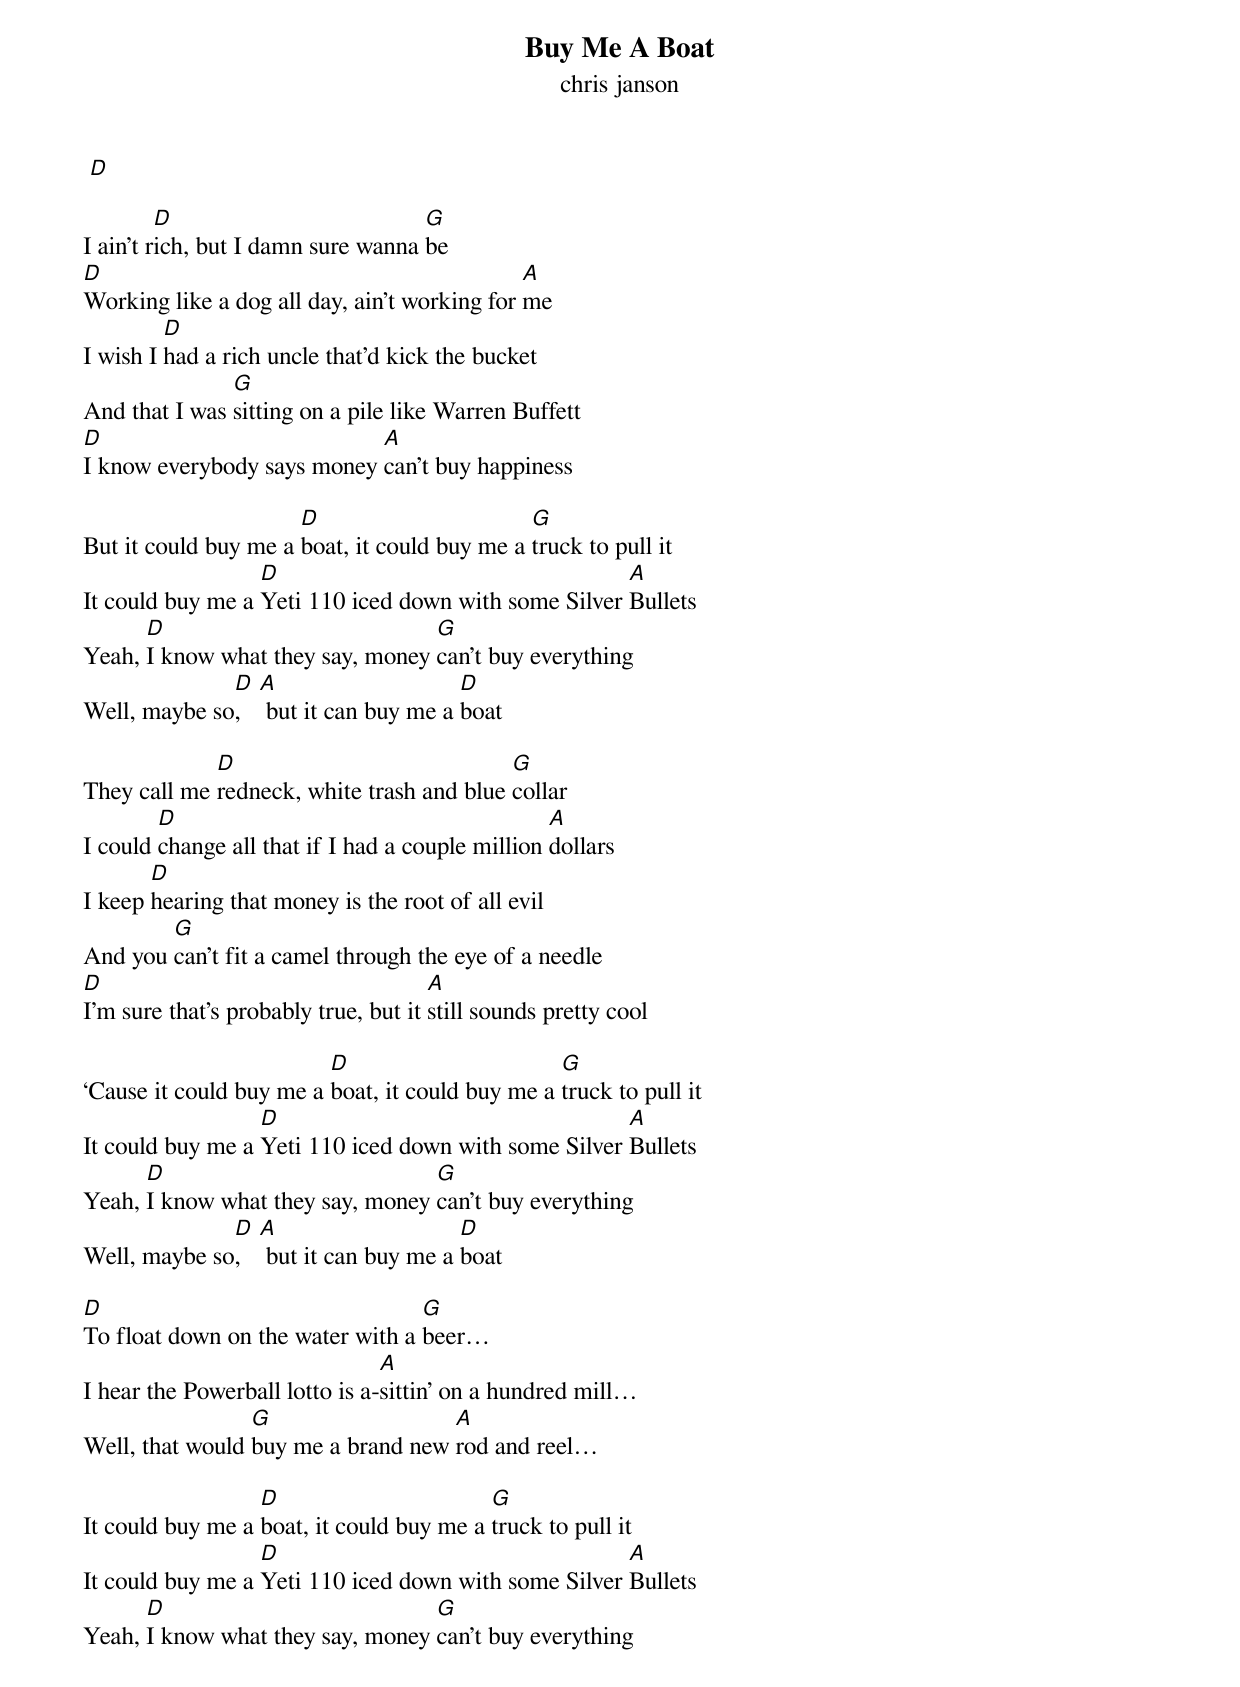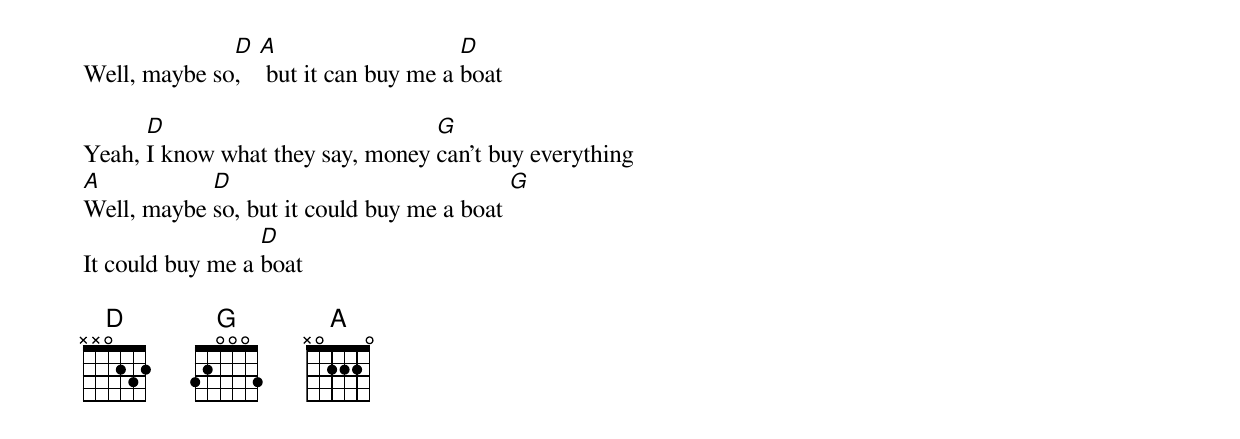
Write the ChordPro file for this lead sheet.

{title: Buy Me A Boat}
{subtitle: chris janson}
 [D]

I ain’t r[D]ich, but I damn sure wanna [G]be
[D]Working like a dog all day, ain’t working for [A]me
I wish I [D]had a rich uncle that’d kick the bucket
And that I was [G]sitting on a pile like Warren Buffett
[D]I know everybody says money [A]can’t buy happiness

But it could buy me a [D]boat, it could buy me a [G]truck to pull it
It could buy me a [D]Yeti 110 iced down with some Silver [A]Bullets
Yeah, [D]I know what they say, money [G]can’t buy everything
Well, maybe so[D],   [A] but it can buy me a [D]boat

They call me [D]redneck, white trash and blue [G]collar
I could [D]change all that if I had a couple million [A]dollars
I keep [D]hearing that money is the root of all evil
And you [G]can’t fit a camel through the eye of a needle
[D]I’m sure that’s probably true, but it [A]still sounds pretty cool

‘Cause it could buy me a [D]boat, it could buy me a [G]truck to pull it
It could buy me a [D]Yeti 110 iced down with some Silver [A]Bullets
Yeah, [D]I know what they say, money [G]can’t buy everything
Well, maybe so[D],   [A] but it can buy me a [D]boat

[D]To float down on the water with a [G]beer…
I hear the Powerball lotto is a-[A]sittin’ on a hundred mill…
Well, that would [G]buy me a brand new [A]rod and reel…

It could buy me a [D]boat, it could buy me a [G]truck to pull it
It could buy me a [D]Yeti 110 iced down with some Silver [A]Bullets
Yeah, [D]I know what they say, money [G]can’t buy everything
Well, maybe so[D],   [A] but it can buy me a [D]boat

Yeah, [D]I know what they say, money [G]can’t buy everything
[A]Well, maybe [D]so, but it could buy me a boat [G]
It could buy me a [D]boat

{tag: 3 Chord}
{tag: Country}
